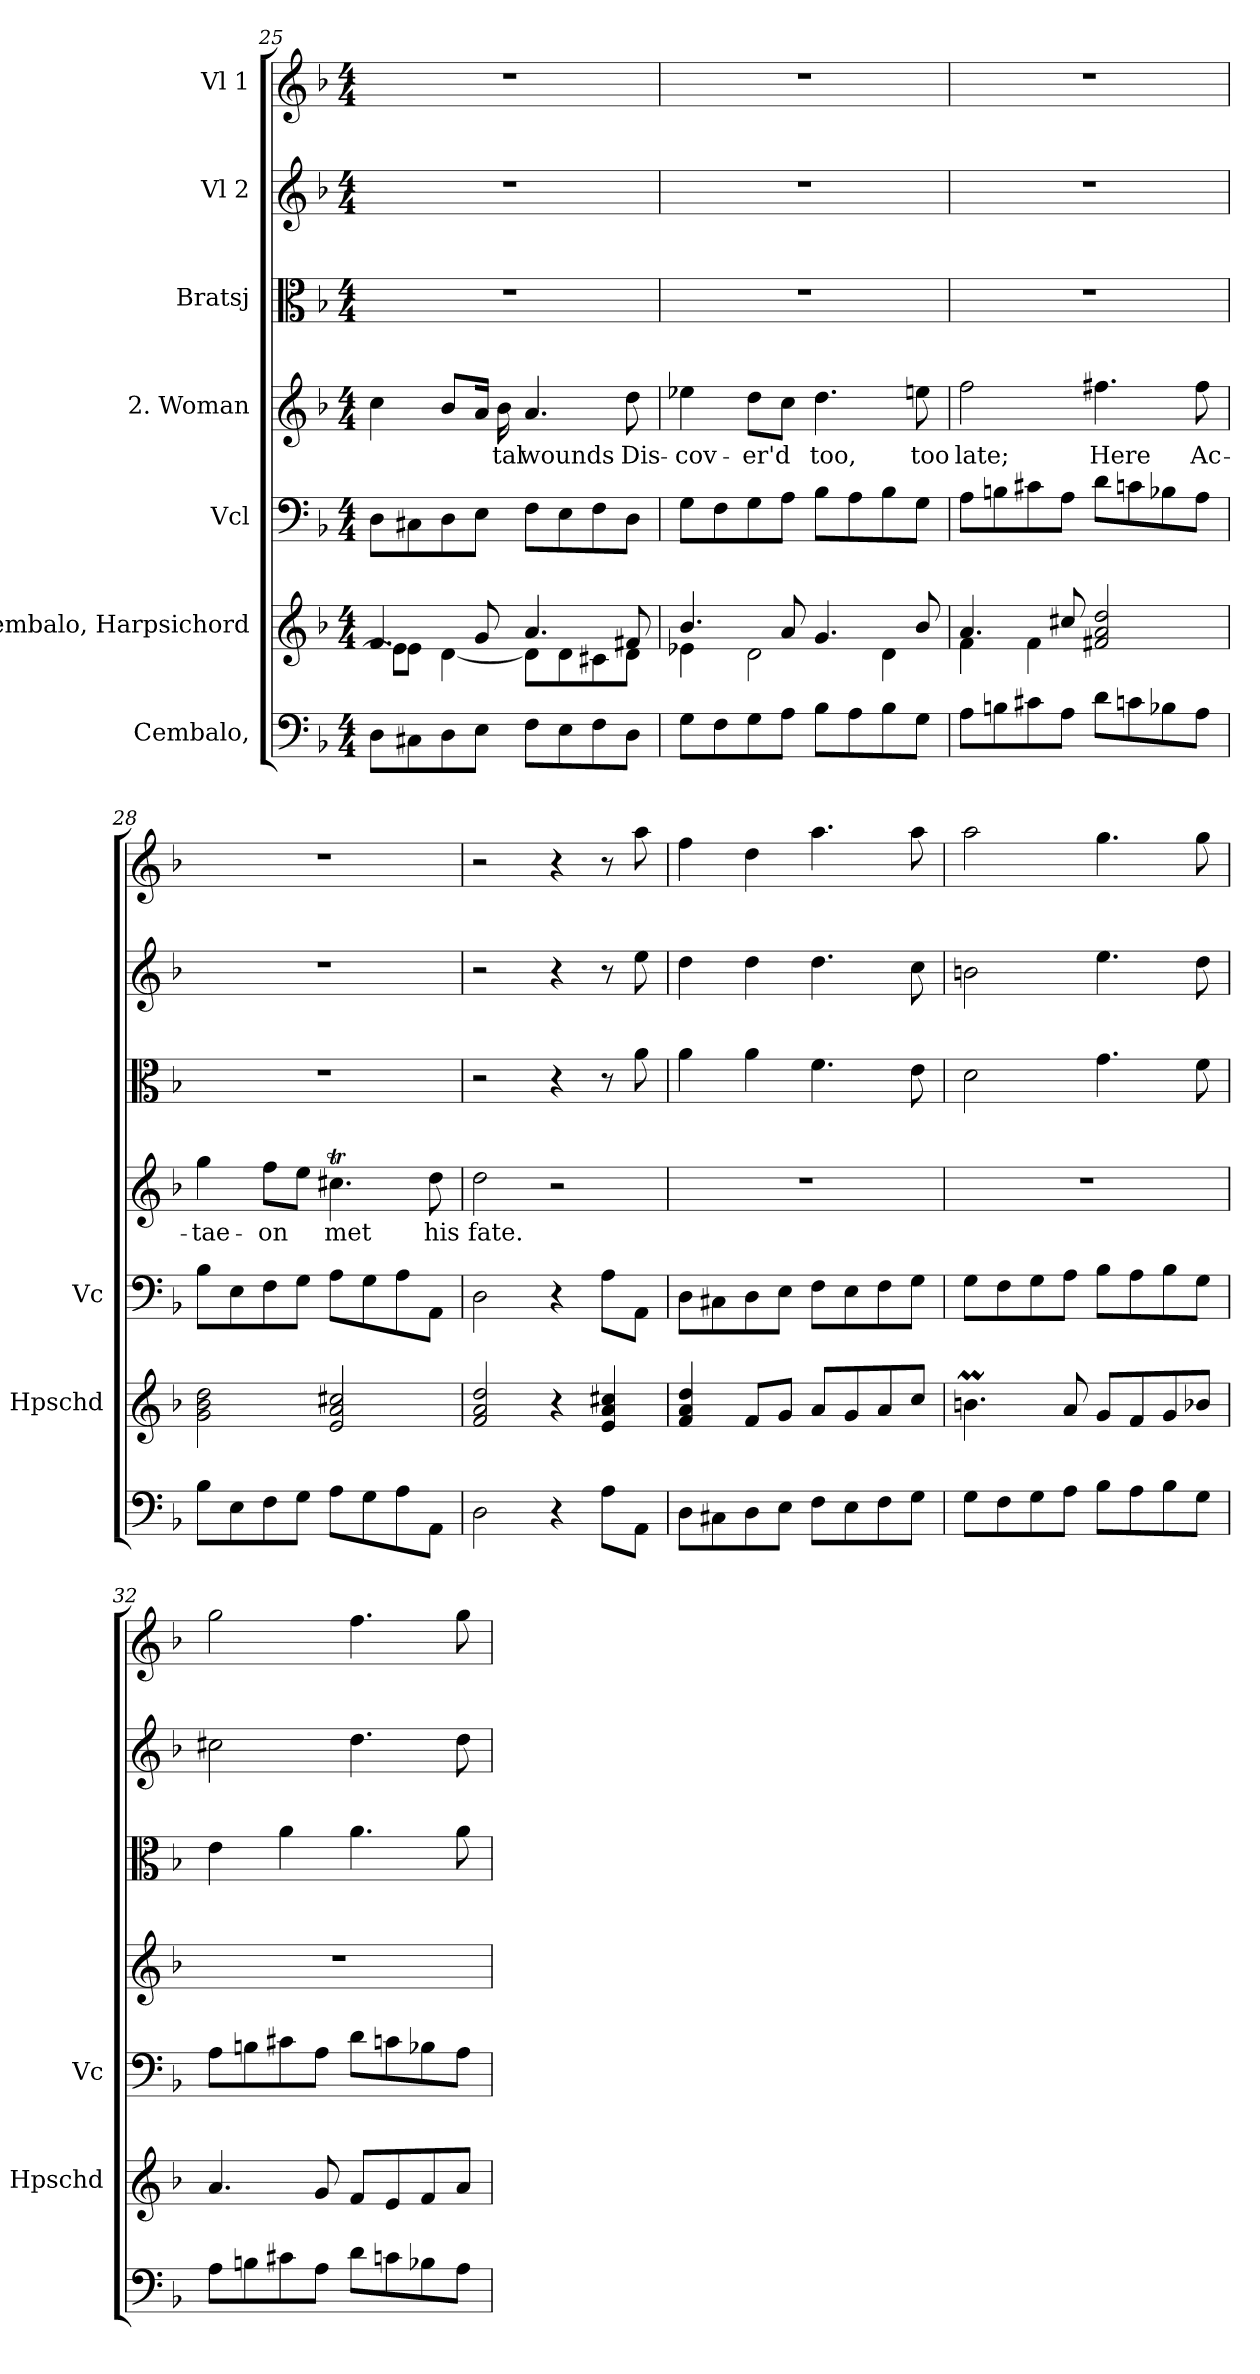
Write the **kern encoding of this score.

**kern	**kern	**kern	**kern	**text	**kern	**kern	**kern
*part7	*part6	*part5	*part4	*part4	*part3	*part2	*part1
*staff7	*staff6	*staff5	*staff4	*staff4	*staff3	*staff2	*staff1
*I"Cembalo,	*I"Cembalo, Harpsichord	*I"Vcl	*I"2. Woman	*	*I"Bratsj	*I"Vl 2	*I"Vl 1
*	*I'Hpschd	*I'Vc	*	*	*	*	*
*clefF4	*clefG2	*clefF4	*clefG2	*	*clefC3	*clefG2	*clefG2
*k[b-]	*k[b-]	*k[b-]	*k[b-]	*	*k[b-]	*k[b-]	*k[b-]
*M4/4	*M4/4	*M4/4	*M4/4	*	*M4/4	*M4/4	*M4/4
=25	=25	=25	=25	=25	=25	=25	=25
*	*^	*	*	*	*	*	*
8D\L	4.f/	8e\L]	8D\L	4cc\	.	1r	1r	1r
8C#X\	.	8e\J	8C#X\	.	.	.	.	.
8D\	.	[4d\	8D\	8b-/L	.	.	.	.
8E\J	8g/	.	8E\J	16a/Jk	.	.	.	.
!	!	!	!	!	!LO:LY:b	!	!	!
.	.	.	.	16b-\	-tal	.	.	.
!	!	!	!	!	!LO:LY:b	!	!	!
8F\L	4.a/	8d\L]	8F\L	4.a/	wounds	.	.	.
8E\	.	8d\	8E\	.	.	.	.	.
8F\	.	8c#X\	8F\	.	.	.	.	.
!	!	!	!	!	!LO:LY:b	!	!	!
8D\J	8f#X/	8d\J	8D\J	8dd\	Dis-	.	.	.
!!LO:PB:g=z
=26	=26	=26	=26	=26	=26	=26	=26	=26
!	!	!	!	!	!LO:LY:b	!	!	!
8G\L	4.b-/	4e-X\	8G\L	4ee-X\	-cov-	1r	1r	1r
8F\	.	.	8F\	.	.	.	.	.
!	!	!	!	!	!LO:LY:b	!	!	!
8G\	.	2d\	8G\	8dd\L	-er'd	.	.	.
8A\J	8a/	.	8A\J	8cc\J	.	.	.	.
!	!	!	!	!	!LO:LY:b	!	!	!
8B-\L	4.g/	.	8B-\L	4.dd\	too,	.	.	.
8A\	.	.	8A\	.	.	.	.	.
8B-\	.	4d\	8B-\	.	.	.	.	.
!	!	!	!	!	!LO:LY:b	!	!	!
8G\J	8b-/	.	8G\J	8een\	too	.	.	.
=27	=27	=27	=27	=27	=27	=27	=27	=27
!	!	!	!	!	!LO:LY:b	!	!	!
8A\L	4.a/	4f\	8A\L	2ff\	late;	1r	1r	1r
8Bn\	.	.	8Bn\	.	.	.	.	.
8c#X\	.	4f\	8c#X\	.	.	.	.	.
8A\J	8cc#X/	.	8A\J	.	.	.	.	.
!	!	!	!	!	!LO:LY:b	!	!	!
8d\L	2f#X/ 2a/ 2dd/	2ryy	8d\L	4.ff#X\	Here	.	.	.
8cn\	.	.	8cn\	.	.	.	.	.
8B-X\	.	.	8B-X\	.	.	.	.	.
!	!	!	!	!	!LO:LY:b	!	!	!
8A\J	.	.	8A\J	8ff#\	Ac-	.	.	.
*	*v	*v	*	*	*	*	*	*
=28	=28	=28	=28	=28	=28	=28	=28
!	!	!	!	!LO:LY:b	!	!	!
8B-\L	2g\ 2b-\ 2dd\	8B-\L	4gg\	-tae-	1r	1r	1r
8E\	.	8E\	.	.	.	.	.
!	!	!	!	!LO:LY:b	!	!	!
8F\	.	8F\	8ff\L	-on	.	.	.
8G\J	.	8G\J	8ee\J	.	.	.	.
!	!	!	!	!LO:LY:b	!	!	!
8A\L	2e/ 2a/ 2cc#X/	8A\L	4.cc#Xt\	met	.	.	.
8G\	.	8G\	.	.	.	.	.
8A\	.	8A\	.	.	.	.	.
!	!	!	!	!LO:LY:b	!	!	!
8AA\J	.	8AA\J	8dd\	his	.	.	.
=29	=29	=29	=29	=29	=29	=29	=29
!	!	!	!	!LO:LY:b	!	!	!
2D\	2f/ 2a/ 2dd/	2D\	2dd\	fate.	2r	2r	2r
4r	4r	4r	2r	.	4r	4r	4r
8A\L	4e/ 4a/ 4cc#X/	8A\L	.	.	8r	8r	8r
8AA\J	.	8AA\J	.	.	8a\	8ee\	8aa\
!!LO:LB:g=z
=30	=30	=30	=30	=30	=30	=30	=30
8D\L	4f/ 4a/ 4dd/	8D\L	1r	.	4a\	4dd\	4ff\
8C#X\	.	8C#X\	.	.	.	.	.
8D\	8f/L	8D\	.	.	4a\	4dd\	4dd\
8E\J	8g/J	8E\J	.	.	.	.	.
8F\L	8a/L	8F\L	.	.	4.f\	4.dd\	4.aa\
8E\	8g/	8E\	.	.	.	.	.
8F\	8a/	8F\	.	.	.	.	.
8G\J	8cc/J	8G\J	.	.	8e\	8cc\	8aa\
=31	=31	=31	=31	=31	=31	=31	=31
8G\L	4.bnm\	8G\L	1r	.	2d\	2bn\	2aa\
8F\	.	8F\	.	.	.	.	.
8G\	.	8G\	.	.	.	.	.
8A\J	8a/	8A\J	.	.	.	.	.
8B-\L	8g/L	8B-\L	.	.	4.g\	4.ee\	4.gg\
8A\	8f/	8A\	.	.	.	.	.
8B-\	8g/	8B-\	.	.	.	.	.
8G\J	8b-X/J	8G\J	.	.	8f\	8dd\	8gg\
=32	=32	=32	=32	=32	=32	=32	=32
8A\L	4.a/	8A\L	1r	.	4e\	2cc#X\	2gg\
8Bn\	.	8Bn\	.	.	.	.	.
8c#X\	.	8c#X\	.	.	4a\	.	.
8A\J	8g/	8A\J	.	.	.	.	.
8d\L	8f/L	8d\L	.	.	4.a\	4.dd\	4.ff\
8cn\	8e/	8cn\	.	.	.	.	.
8B-X\	8f/	8B-X\	.	.	.	.	.
8A\J	8a/J	8A\J	.	.	8a\	8dd\	8gg\
=	=	=	=	=	=	=	=
*-	*-	*-	*-	*-	*-	*-	*-
